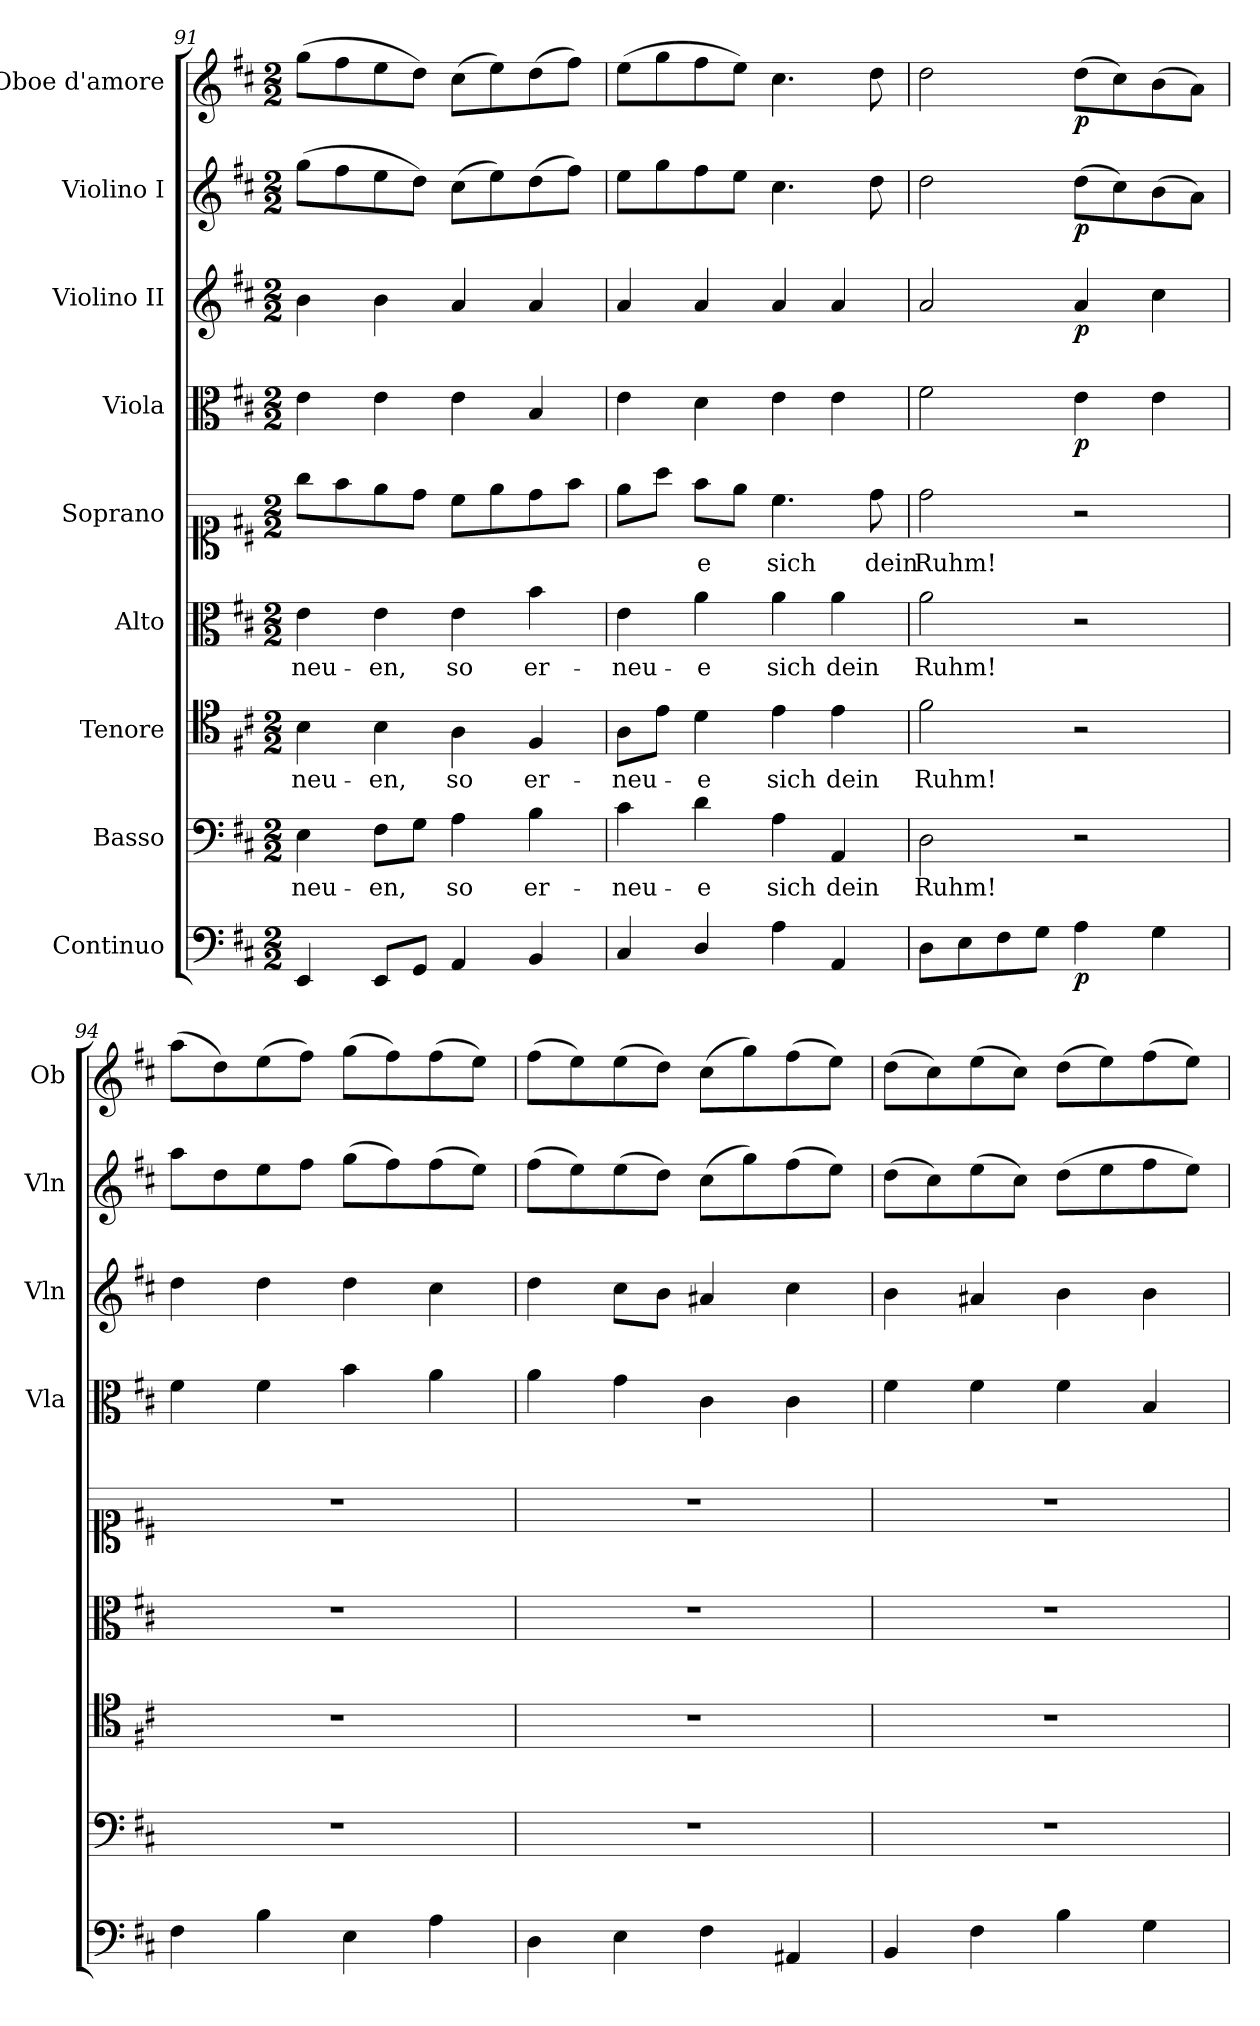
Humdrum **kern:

**kern	**dynam	**kern	**text	**kern	**text	**kern	**text	**kern	**text	**kern	**dynam	**kern	**dynam	**kern	**dynam	**kern	**dynam
*part9	*part9	*part8	*part8	*part7	*part7	*part6	*part6	*part5	*part5	*part4	*part4	*part3	*part3	*part2	*part2	*part1	*part1
*staff9	*staff9	*staff8	*staff8	*staff7	*staff7	*staff6	*staff6	*staff5	*staff5	*staff4	*staff4	*staff3	*staff3	*staff2	*staff2	*staff1	*staff1
*I"Continuo	*	*I"Basso	*	*I"Tenore	*	*I"Alto	*	*I"Soprano	*	*I"Viola	*	*I"Violino II	*	*I"Violino I	*	*I"Oboe d'amore	*
*	*	*	*	*	*	*	*	*	*	*I'Vla	*	*I'Vln	*	*I'Vln	*	*I'Ob	*
*clefF4	*	*clefF4	*	*clefC4	*	*clefC3	*	*clefC1	*	*clefC3	*	*clefG2	*	*clefG2	*	*clefG2	*
*k[f#c#]	*	*k[f#c#]	*	*k[f#c#]	*	*k[f#c#]	*	*k[f#c#]	*	*k[f#c#]	*	*k[f#c#]	*	*k[f#c#]	*	*k[f#c#]	*
*M2/2	*	*M2/2	*	*M2/2	*	*M2/2	*	*M2/2	*	*M2/2	*	*M2/2	*	*M2/2	*	*M2/2	*
=91	=91	=91	=91	=91	=91	=91	=91	=91	=91	=91	=91	=91	=91	=91	=91	=91	=91
!	!	!	!LO:LY:b	!	!LO:LY:b	!	!LO:LY:b	!	!	!	!	!	!	!	!	!	!
4EE/	.	4E\	-neu-	4B\	-neu-	4e\	-neu-	8gg\L	.	4e\	.	4b\	.	(>8gg\L	.	(>8gg\L	.
.	.	.	.	.	.	.	.	8ff#\	.	.	.	.	.	8ff#\	.	8ff#\	.
!	!	!	!LO:LY:b	!	!LO:LY:b	!	!LO:LY:b	!	!	!	!	!	!	!	!	!	!
8EE/L	.	8F#\L	-en,	4B\	-en,	4e\	-en,	8ee\	.	4e\	.	4b\	.	8ee\	.	8ee\	.
8GG/J	.	8G\J	.	.	.	.	.	8dd\J	.	.	.	.	.	8dd\J)	.	8dd\J)	.
!	!	!	!LO:LY:b	!	!LO:LY:b	!	!LO:LY:b	!	!	!	!	!	!	!	!	!	!
4AA/	.	4A\	so	4A\	so	4e\	so	8cc#\L	.	4e\	.	4a/	.	(>8cc#\L	.	(>8cc#\L	.
.	.	.	.	.	.	.	.	8ee\	.	.	.	.	.	8ee\)	.	8ee\)	.
!	!	!	!LO:LY:b	!	!LO:LY:b	!	!LO:LY:b	!	!	!	!	!	!	!	!	!	!
4BB/	.	4B\	er-	4F#/	er-	4b\	er-	8dd\	.	4B/	.	4a/	.	(>8dd\	.	(>8dd\	.
.	.	.	.	.	.	.	.	8ff#\J	.	.	.	.	.	8ff#\J)	.	8ff#\J)	.
!!LO:PB:g=z
=92	=92	=92	=92	=92	=92	=92	=92	=92	=92	=92	=92	=92	=92	=92	=92	=92	=92
!	!	!	!LO:LY:b	!	!LO:LY:b	!	!LO:LY:b	!	!	!	!	!	!	!	!	!	!
4C#/	.	4c#\	-neu-	8A\L	-neu-	4e\	-neu-	8ee\L	.	4e\	.	4a/	.	8ee\L	.	(>8ee\L	.
.	.	.	.	8e\J	.	.	.	8aa\J	.	.	.	.	.	8gg\	.	8gg\	.
!	!	!	!LO:LY:b	!	!LO:LY:b	!	!LO:LY:b	!	!LO:LY:b	!	!	!	!	!	!	!	!
4D/	.	4d\	-e	4d\	-e	4a\	-e	8ff#\L	-e	4d\	.	4a/	.	8ff#\	.	8ff#\	.
.	.	.	.	.	.	.	.	8ee\J	.	.	.	.	.	8ee\J	.	8ee\J)	.
!	!	!	!LO:LY:b	!	!LO:LY:b	!	!LO:LY:b	!	!LO:LY:b	!	!	!	!	!	!	!	!
4A\	.	4A\	sich	4e\	sich	4a\	sich	4.cc#\	sich	4e\	.	4a/	.	4.cc#\	.	4.cc#\	.
!	!	!	!LO:LY:b	!	!LO:LY:b	!	!LO:LY:b	!	!	!	!	!	!	!	!	!	!
4AA/	.	4AA/	dein	4e\	dein	4a\	dein	.	.	4e\	.	4a/	.	.	.	.	.
!	!	!	!	!	!	!	!	!	!LO:LY:b	!	!	!	!	!	!	!	!
.	.	.	.	.	.	.	.	8dd\	dein	.	.	.	.	8dd\	.	8dd\	.
=93	=93	=93	=93	=93	=93	=93	=93	=93	=93	=93	=93	=93	=93	=93	=93	=93	=93
!	!	!	!LO:LY:b	!	!LO:LY:b	!	!LO:LY:b	!	!LO:LY:b	!	!	!	!	!	!	!	!
8D\L	.	2D\	Ruhm!	2f#\	Ruhm!	2a\	Ruhm!	2dd\	Ruhm!	2f#\	.	2a/	.	2dd\	.	2dd\	.
8E\	.	.	.	.	.	.	.	.	.	.	.	.	.	.	.	.	.
8F#\	.	.	.	.	.	.	.	.	.	.	.	.	.	.	.	.	.
8G\J	.	.	.	.	.	.	.	.	.	.	.	.	.	.	.	.	.
!	!LO:DY:b	!	!	!	!	!	!	!	!	!	!LO:DY:b	!	!LO:DY:b	!	!LO:DY:b	!	!LO:DY:b
4A\	p	2r	.	2r	.	2r	.	2r	.	4e\	p	4a/	p	(>8dd\L	p	(>8dd\L	p
.	.	.	.	.	.	.	.	.	.	.	.	.	.	8cc#\)	.	8cc#\)	.
4G\	.	.	.	.	.	.	.	.	.	4e\	.	4cc#\	.	(>8b\	.	(>8b\	.
.	.	.	.	.	.	.	.	.	.	.	.	.	.	8a\J)	.	8a\J)	.
=94	=94	=94	=94	=94	=94	=94	=94	=94	=94	=94	=94	=94	=94	=94	=94	=94	=94
4F#\	.	1r	.	1r	.	1r	.	1r	.	4f#\	.	4dd\	.	8aa\L	.	(>8aa\L	.
.	.	.	.	.	.	.	.	.	.	.	.	.	.	8dd\	.	8dd\)	.
4B\	.	.	.	.	.	.	.	.	.	4f#\	.	4dd\	.	8ee\	.	(>8ee\	.
.	.	.	.	.	.	.	.	.	.	.	.	.	.	8ff#\J	.	8ff#\J)	.
4E\	.	.	.	.	.	.	.	.	.	4b\	.	4dd\	.	(>8gg\L	.	(>8gg\L	.
.	.	.	.	.	.	.	.	.	.	.	.	.	.	8ff#\)	.	8ff#\)	.
4A\	.	.	.	.	.	.	.	.	.	4a\	.	4cc#\	.	(>8ff#\	.	(>8ff#\	.
.	.	.	.	.	.	.	.	.	.	.	.	.	.	8ee\J)	.	8ee\J)	.
=95	=95	=95	=95	=95	=95	=95	=95	=95	=95	=95	=95	=95	=95	=95	=95	=95	=95
4D\	.	1r	.	1r	.	1r	.	1r	.	4a\	.	4dd\	.	(>8ff#\L	.	(>8ff#\L	.
.	.	.	.	.	.	.	.	.	.	.	.	.	.	8ee\)	.	8ee\)	.
4E\	.	.	.	.	.	.	.	.	.	4g\	.	8cc#\L	.	(>8ee\	.	(>8ee\	.
.	.	.	.	.	.	.	.	.	.	.	.	8b\J	.	8dd\J)	.	8dd\J)	.
4F#\	.	.	.	.	.	.	.	.	.	4c#\	.	4a#X/	.	(>8cc#\L	.	(>8cc#\L	.
.	.	.	.	.	.	.	.	.	.	.	.	.	.	8gg\)	.	8gg\)	.
4AA#X/	.	.	.	.	.	.	.	.	.	4c#\	.	4cc#\	.	(>8ff#\	.	(>8ff#\	.
.	.	.	.	.	.	.	.	.	.	.	.	.	.	8ee\J)	.	8ee\J)	.
=96	=96	=96	=96	=96	=96	=96	=96	=96	=96	=96	=96	=96	=96	=96	=96	=96	=96
4BB/	.	1r	.	1r	.	1r	.	1r	.	4f#\	.	4b\	.	(>8dd\L	.	(>8dd\L	.
.	.	.	.	.	.	.	.	.	.	.	.	.	.	8cc#\)	.	8cc#\)	.
4F#\	.	.	.	.	.	.	.	.	.	4f#\	.	4a#X/	.	(>8ee\	.	(>8ee\	.
.	.	.	.	.	.	.	.	.	.	.	.	.	.	8cc#\J)	.	8cc#\J)	.
4B\	.	.	.	.	.	.	.	.	.	4f#\	.	4b\	.	(>8dd\L	.	(>8dd\L	.
.	.	.	.	.	.	.	.	.	.	.	.	.	.	8ee\	.	8ee\)	.
4G\	.	.	.	.	.	.	.	.	.	4B/	.	4b\	.	8ff#\	.	(>8ff#\	.
.	.	.	.	.	.	.	.	.	.	.	.	.	.	8ee\J)	.	8ee\J)	.
=	=	=	=	=	=	=	=	=	=	=	=	=	=	=	=	=	=
*-	*-	*-	*-	*-	*-	*-	*-	*-	*-	*-	*-	*-	*-	*-	*-	*-	*-
